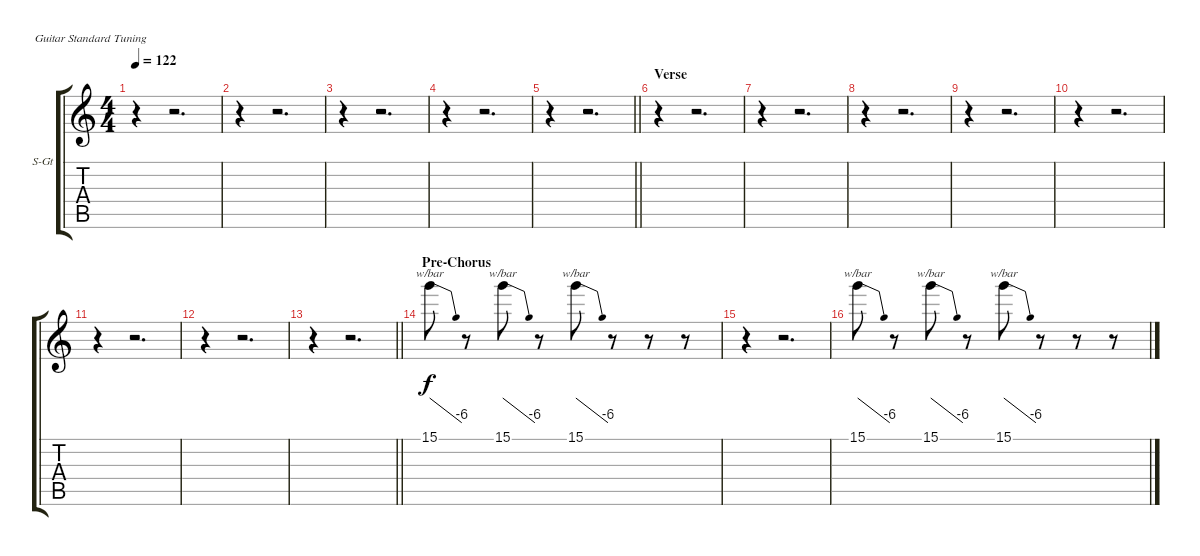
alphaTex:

\bracketExtendMode groupsimilarinstruments
\firstSystemTrackNameOrientation horizontal
\otherSystemsTrackNameOrientation horizontal
\track ("Sampler [Mr. Hahn]" "S-Gt") {instrument lead8bassandlead}
\staff {score tabs}
\tuning (E4 B3 G3 D3 A2 E2)
\displaytranspose 12
\ts (4 4)
\tempo 122
\clef g2
\ks c
r.4{dy f} r.2{d} |
r.4 r.2{d} |
r.4 r.2{d} |
r.4 r.2{d} |
\barLineRight lightlight
r.4 r.2{d} |
\section ("" "Verse")
r.4 r.2{d} |
r.4 r.2{d} |
r.4 r.2{d} |
r.4 r.2{d} |
r.4 r.2{d} |
r.4 r.2{d} |
r.4 r.2{d} |
\barLineRight lightlight
r.4 r.2{d} |
\section ("" "Pre-Chorus")
15.1.8{tbe (dive default 0 0 60 -24)} r.8 15.1.8{tbe (dive default 0 0 60 -24)} r.8 15.1.8{tbe (dive default 0 0 60 -24)} r.8 r.8 r.8 |
r.4 r.2{d} |
15.1.8{tbe (dive default 0 0 60 -24)} r.8 15.1.8{tbe (dive default 0 0 60 -24)} r.8 15.1.8{tbe (dive default 0 0 60 -24)} r.8 r.8 r.8
